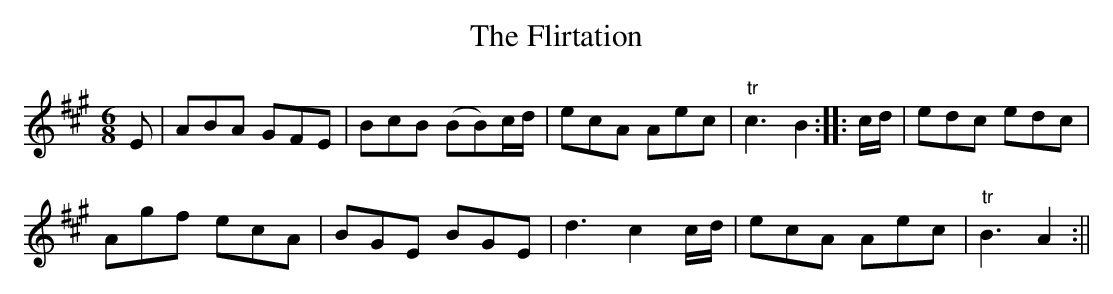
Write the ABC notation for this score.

X:1
T:Flirtation, The
M:6/8
L:1/8
K:A
E | ABA GFE | BcB (BB)c/d/ | ecA Aec | "tr"c3 B2::c/d/ | edc edc |
Agf ecA | BGE BGE | d3 c2 c/d/ | ecA Aec | "tr"B3 A2 :||
